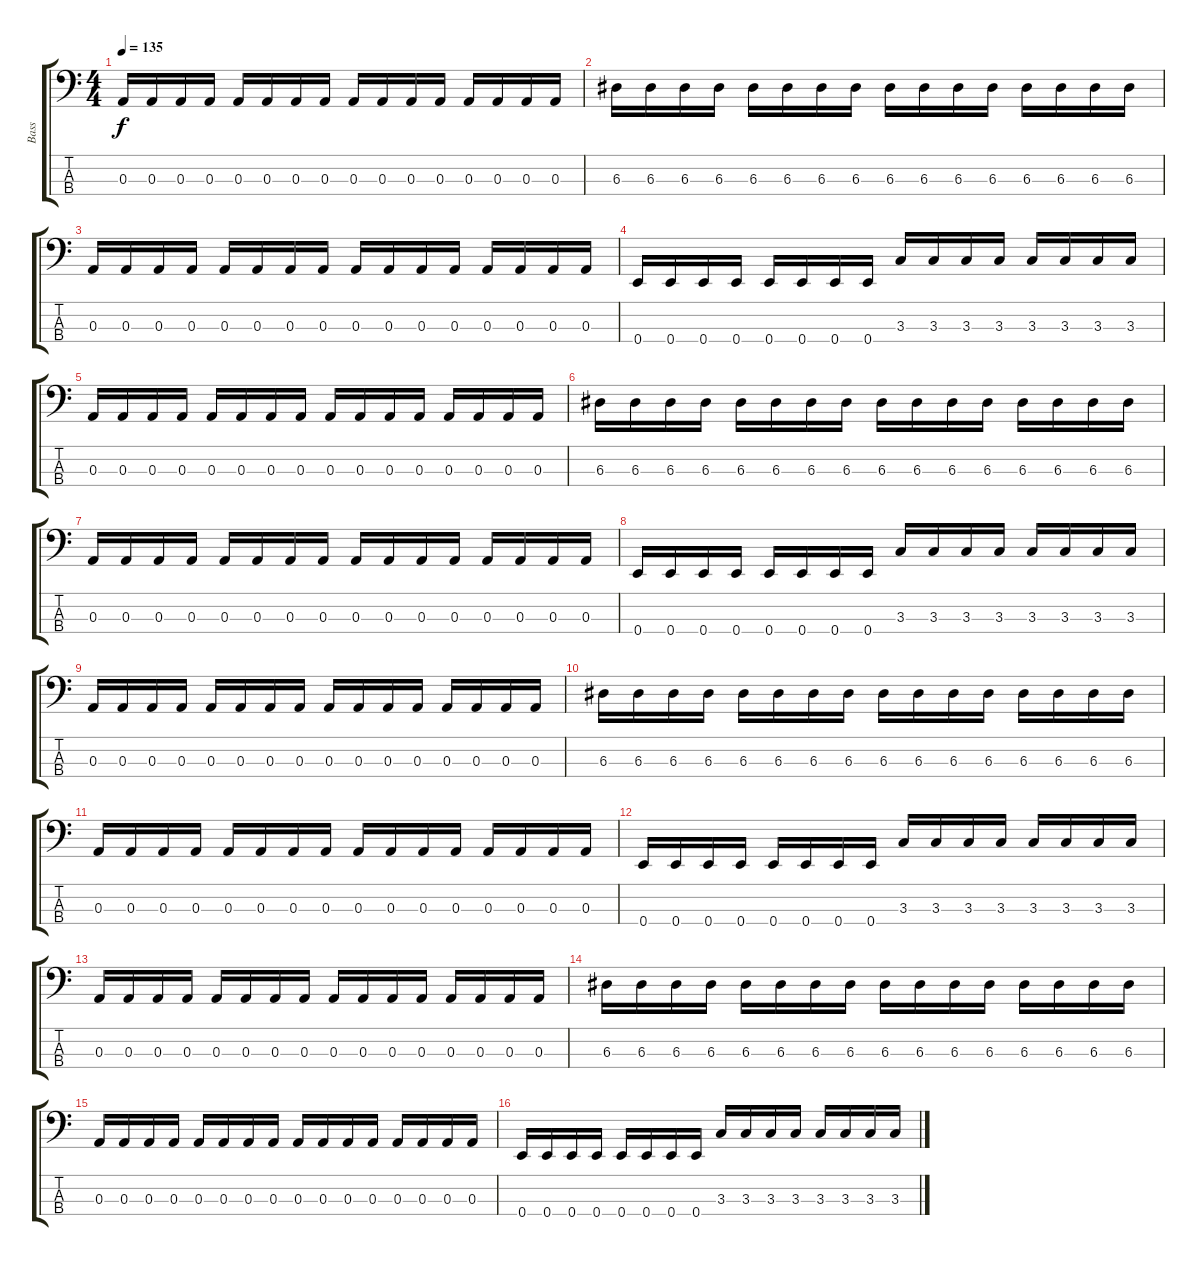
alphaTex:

\track ("Bass" "Bass") {instrument electricbasspick}
\staff {score tabs}
\tuning (G2 D2 A1 E1) {hide}
\ts (4 4)
\tempo 135
\clef f4
\ks c
0.3.16{dy f} 0.3.16 0.3.16 0.3.16 0.3.16 0.3.16 0.3.16 0.3.16 0.3.16 0.3.16 0.3.16 0.3.16 0.3.16 0.3.16 0.3.16 0.3.16 |
6.3.16 6.3.16 6.3.16 6.3.16 6.3.16 6.3.16 6.3.16 6.3.16 6.3.16 6.3.16 6.3.16 6.3.16 6.3.16 6.3.16 6.3.16 6.3.16 |
0.3.16 0.3.16 0.3.16 0.3.16 0.3.16 0.3.16 0.3.16 0.3.16 0.3.16 0.3.16 0.3.16 0.3.16 0.3.16 0.3.16 0.3.16 0.3.16 |
0.4.16 0.4.16 0.4.16 0.4.16 0.4.16 0.4.16 0.4.16 0.4.16 3.3.16 3.3.16 3.3.16 3.3.16 3.3.16 3.3.16 3.3.16 3.3.16 |
0.3.16 0.3.16 0.3.16 0.3.16 0.3.16 0.3.16 0.3.16 0.3.16 0.3.16 0.3.16 0.3.16 0.3.16 0.3.16 0.3.16 0.3.16 0.3.16 |
6.3.16 6.3.16 6.3.16 6.3.16 6.3.16 6.3.16 6.3.16 6.3.16 6.3.16 6.3.16 6.3.16 6.3.16 6.3.16 6.3.16 6.3.16 6.3.16 |
0.3.16 0.3.16 0.3.16 0.3.16 0.3.16 0.3.16 0.3.16 0.3.16 0.3.16 0.3.16 0.3.16 0.3.16 0.3.16 0.3.16 0.3.16 0.3.16 |
0.4.16 0.4.16 0.4.16 0.4.16 0.4.16 0.4.16 0.4.16 0.4.16 3.3.16 3.3.16 3.3.16 3.3.16 3.3.16 3.3.16 3.3.16 3.3.16 |
0.3.16 0.3.16 0.3.16 0.3.16 0.3.16 0.3.16 0.3.16 0.3.16 0.3.16 0.3.16 0.3.16 0.3.16 0.3.16 0.3.16 0.3.16 0.3.16 |
6.3.16 6.3.16 6.3.16 6.3.16 6.3.16 6.3.16 6.3.16 6.3.16 6.3.16 6.3.16 6.3.16 6.3.16 6.3.16 6.3.16 6.3.16 6.3.16 |
0.3.16 0.3.16 0.3.16 0.3.16 0.3.16 0.3.16 0.3.16 0.3.16 0.3.16 0.3.16 0.3.16 0.3.16 0.3.16 0.3.16 0.3.16 0.3.16 |
0.4.16 0.4.16 0.4.16 0.4.16 0.4.16 0.4.16 0.4.16 0.4.16 3.3.16 3.3.16 3.3.16 3.3.16 3.3.16 3.3.16 3.3.16 3.3.16 |
0.3.16 0.3.16 0.3.16 0.3.16 0.3.16 0.3.16 0.3.16 0.3.16 0.3.16 0.3.16 0.3.16 0.3.16 0.3.16 0.3.16 0.3.16 0.3.16 |
6.3.16 6.3.16 6.3.16 6.3.16 6.3.16 6.3.16 6.3.16 6.3.16 6.3.16 6.3.16 6.3.16 6.3.16 6.3.16 6.3.16 6.3.16 6.3.16 |
0.3.16 0.3.16 0.3.16 0.3.16 0.3.16 0.3.16 0.3.16 0.3.16 0.3.16 0.3.16 0.3.16 0.3.16 0.3.16 0.3.16 0.3.16 0.3.16 |
0.4.16 0.4.16 0.4.16 0.4.16 0.4.16 0.4.16 0.4.16 0.4.16 3.3.16 3.3.16 3.3.16 3.3.16 3.3.16 3.3.16 3.3.16 3.3.16
